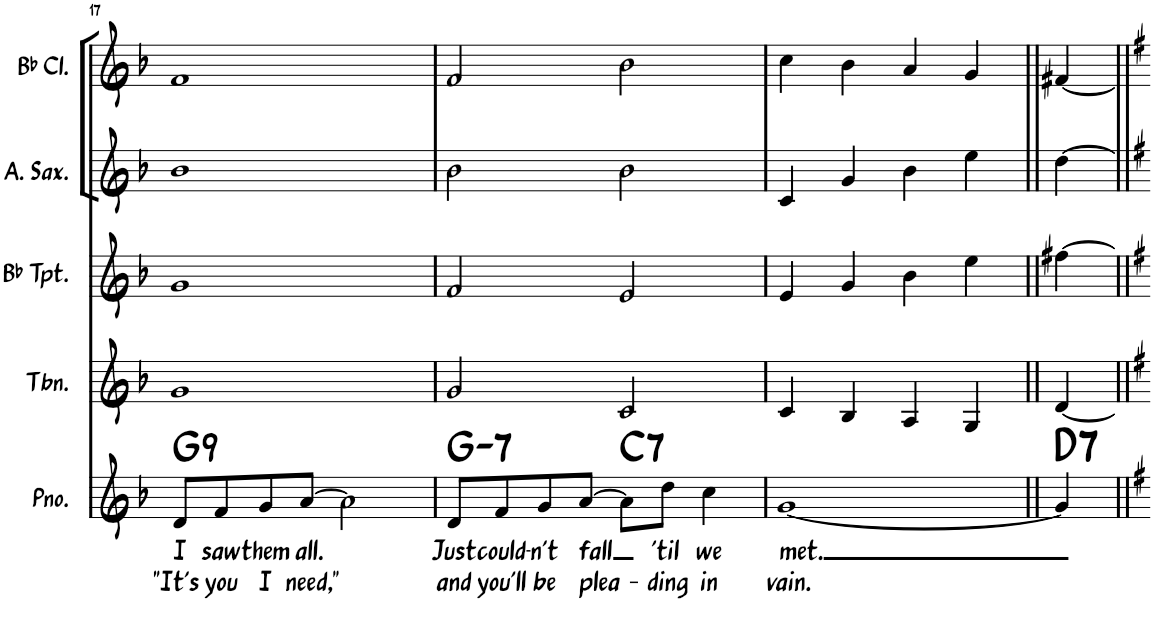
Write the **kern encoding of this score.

**kern	**text	**text	**harte	**kern	**kern	**kern	**kern
*part5	*part5	*part5	*part5	*part4	*part3	*part2	*part1
*staff5	*staff5	*staff5	*	*staff4	*staff3	*staff2	*staff1
*I"Piano	*	*	*	*I"Trombone	*I"Bb Trumpet	*I"Alto Saxophone	*I"Bb Clarinet
*I'Pno.	*	*	*	*I'Tbn.	*I'Bb Tpt.	*I'A. Sax.	*I'Bb Cl.
!!LO:PB:g=z
*clefG2	*	*	*	*clefG2	*clefG2	*clefG2	*clefG2
*	*	*	*	*	*ITrd1c2	*ITrd5c9	*ITrd1c2
*k[b-]	*	*	*	*k[b-]	*k[b-]	*k[b-]	*k[b-]
*M4/4	*	*	*	*M4/4	*M4/4	*M4/4	*M4/4
=17	=17	=17	=17	=17	=17	=17	=17
!	!LO:LY:b	!LO:LY:b	!LO:H:kt=9	!	!	!	!
8d/L	I	"It's	G:9	1g	1g	1b-	1f
!	!LO:LY:b	!LO:LY:b	!	!	!	!	!
8f/	saw	you	.	.	.	.	.
!	!LO:LY:b	!LO:LY:b	!	!	!	!	!
8g/	them	I	.	.	.	.	.
!	!LO:LY:b	!LO:LY:b	!	!	!	!	!
[8a/J	all.	need,"	.	.	.	.	.
2a\]	.	.	.	.	.	.	.
=18	=18	=18	=18	=18	=18	=18	=18
!	!LO:LY:b	!LO:LY:b	!LO:H:kt=7	!	!	!	!
8d/L	Just	and	G:min7	2g/	2f/	2b-\	2f/
!	!LO:LY:b	!LO:LY:b	!	!	!	!	!
8f/	could-	you'll	.	.	.	.	.
!	!LO:LY:b	!LO:LY:b	!	!	!	!	!
8g/	-n't	be	.	.	.	.	.
!	!LO:LY:b	!LO:LY:b	!	!	!	!	!
[8a/J	fall	plea-	.	.	.	.	.
!	!	!	!LO:H:kt=7	!	!	!	!
8a\L]	.	.	C:7	2c/	2e/	2b-\	2b-\
!	!LO:LY:b	!LO:LY:b	!	!	!	!	!
8dd\J	'til	-ding	.	.	.	.	.
!	!LO:LY:b	!LO:LY:b	!	!	!	!	!
4cc\	we	in	.	.	.	.	.
=19	=19	=19	=19	=19	=19	=19	=19
!	!LO:LY:b	!LO:LY:b	!	!	!	!	!
[1g	met.	vain.	.	4c/	4e/	4c/	4cc\
.	.	.	.	4B-/	4g/	4g/	4b-\
.	.	.	.	4A/	4b-\	4b-\	4a/
.	.	.	.	4G/	4ee\	4ee\	4g/
=20||	=20||	=20||	=20||	=20||	=20||	=20||	=20||
!	!	!	!LO:H:kt=7	!	!	!	!
4g/]	.	.	D:7	[4d/	[4ff#X\	[4dd\	[4f#X/
=||	=||	=||	=||	=||	=||	=||	=||
*-	*-	*-	*-	*-	*-	*-	*-
